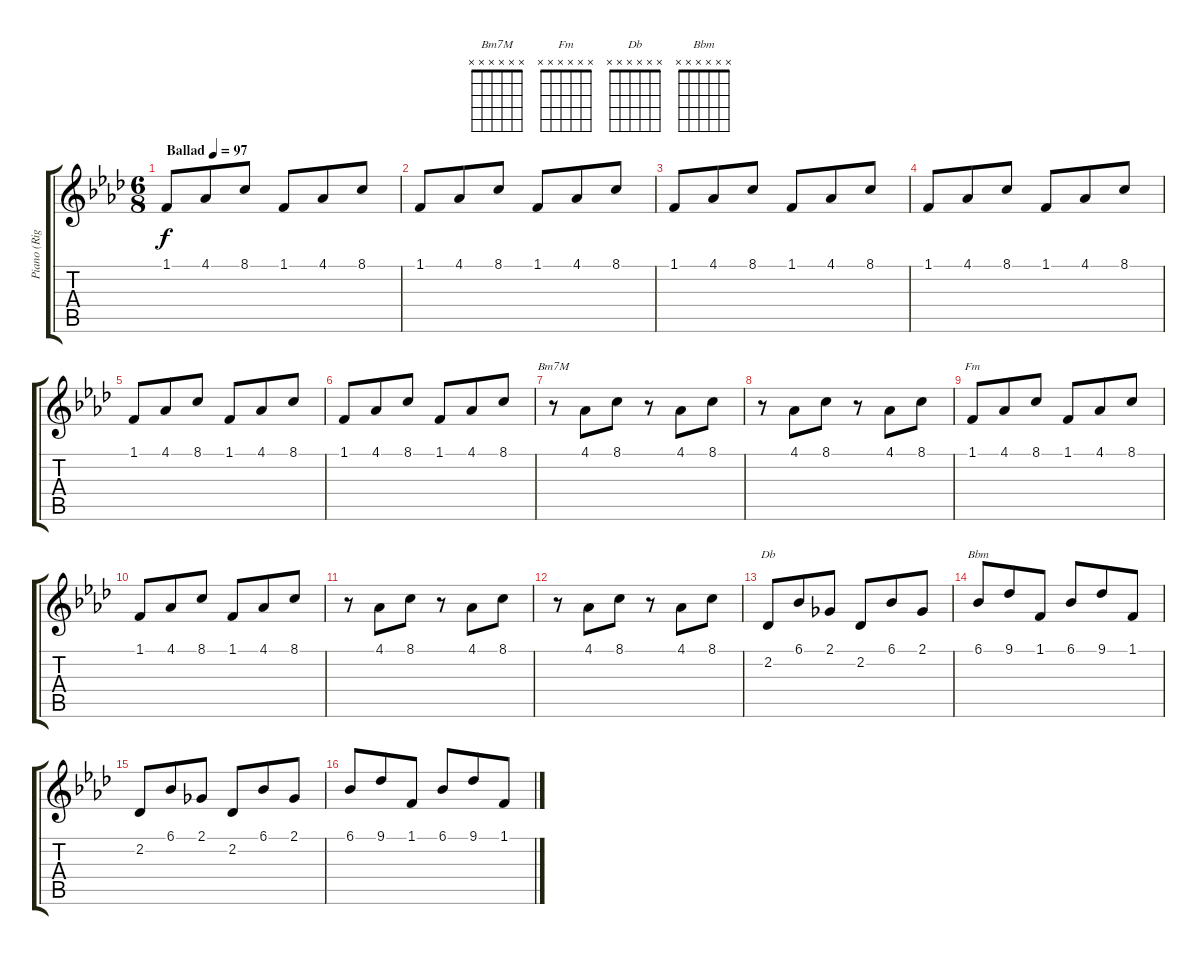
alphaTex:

\track ("Piano (Right Hand)" "Piano (Rig") {instrument brightacousticpiano}
\staff {score tabs}
\tuning (E4 B3 G3 D3 A2 E2) {hide}
\chord ("Bm7M" x x x x x x)
\chord ("Fm" x x x x x x)
\chord ("Db" x x x x x x)
\chord ("Bbm" x x x x x x)
\ts (6 8)
\tempo (97 "Ballad")
\clef g2
\ks ab
1.1.8{dy f instrument brightacousticpiano} 4.1.8 8.1.8 1.1.8 4.1.8 8.1.8 |
1.1.8 4.1.8 8.1.8 1.1.8 4.1.8 8.1.8 |
1.1.8 4.1.8 8.1.8 1.1.8 4.1.8 8.1.8 |
1.1.8 4.1.8 8.1.8 1.1.8 4.1.8 8.1.8 |
1.1.8 4.1.8 8.1.8 1.1.8 4.1.8 8.1.8 |
1.1.8 4.1.8 8.1.8 1.1.8 4.1.8 8.1.8 |
r.8{ch "Bm7M"} 4.1.8 8.1.8 r.8 4.1.8 8.1.8 |
r.8 4.1.8 8.1.8 r.8 4.1.8 8.1.8 |
1.1.8{ch "Fm"} 4.1.8 8.1.8 1.1.8 4.1.8 8.1.8 |
1.1.8 4.1.8 8.1.8 1.1.8 4.1.8 8.1.8 |
r.8 4.1.8 8.1.8 r.8 4.1.8 8.1.8 |
r.8 4.1.8 8.1.8 r.8 4.1.8 8.1.8 |
2.2.8{ch "Db"} 6.1.8 2.1.8 2.2.8 6.1.8 2.1.8 |
6.1.8{ch "Bbm"} 9.1.8 1.1.8 6.1.8 9.1.8 1.1.8 |
2.2.8 6.1.8 2.1.8 2.2.8 6.1.8 2.1.8 |
6.1.8 9.1.8 1.1.8 6.1.8 9.1.8 1.1.8
